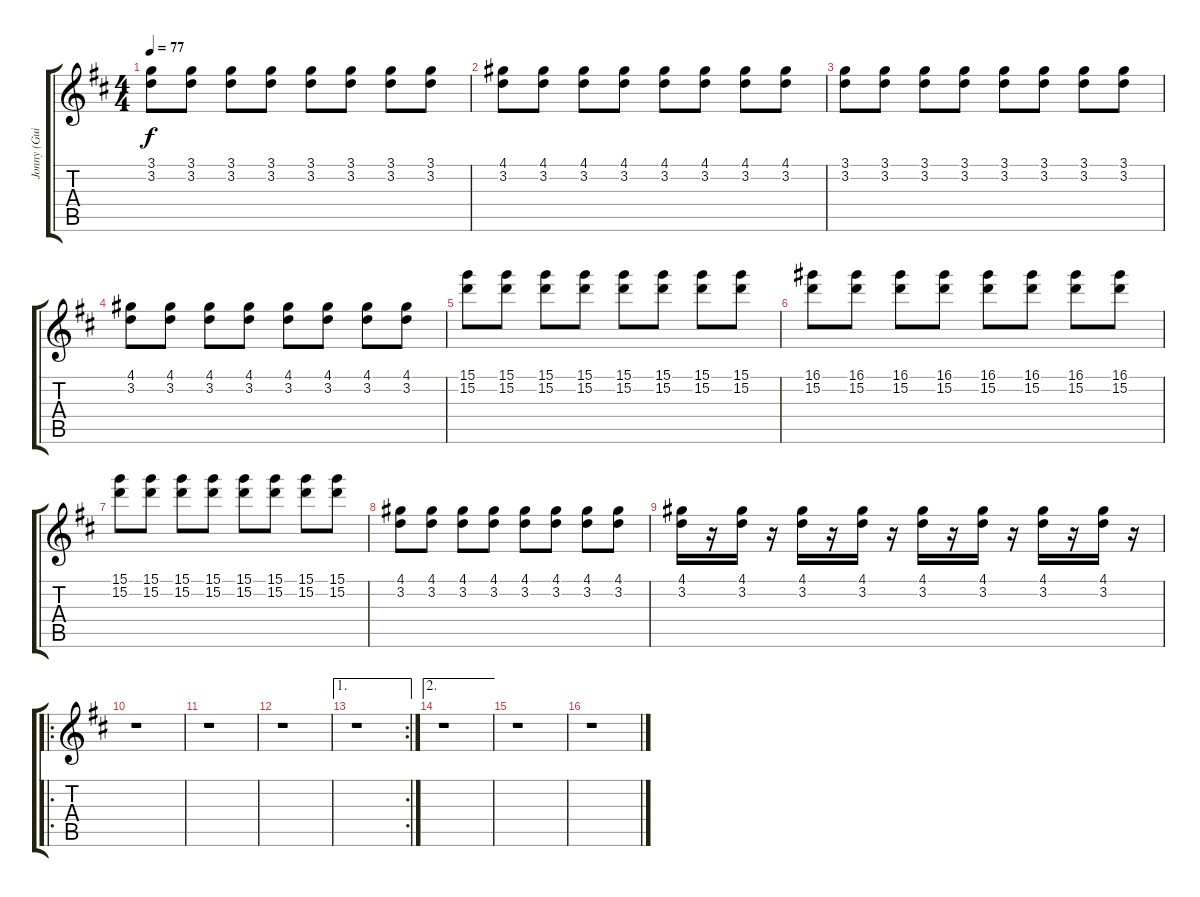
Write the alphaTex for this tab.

\track ("Jonny (Guitar 1)" "Jonny (Gui") {instrument overdrivenguitar}
\staff {score tabs}
\tuning (E4 B3 G3 D3 A2 E2) {hide}
\ts (4 4)
\tempo 77
\clef g2
\ks d
(3.1 3.2).8{dy f} (3.1 3.2).8 (3.1 3.2).8 (3.1 3.2).8 (3.1 3.2).8 (3.1 3.2).8 (3.1 3.2).8 (3.1 3.2).8 |
(4.1 3.2).8 (4.1 3.2).8 (4.1 3.2).8 (4.1 3.2).8 (4.1 3.2).8 (4.1 3.2).8 (4.1 3.2).8 (4.1 3.2).8 |
(3.1 3.2).8 (3.1 3.2).8 (3.1 3.2).8 (3.1 3.2).8 (3.1 3.2).8 (3.1 3.2).8 (3.1 3.2).8 (3.1 3.2).8 |
(4.1 3.2).8 (4.1 3.2).8 (4.1 3.2).8 (4.1 3.2).8 (4.1 3.2).8 (4.1 3.2).8 (4.1 3.2).8 (4.1 3.2).8 |
(15.1 15.2).8 (15.1 15.2).8 (15.1 15.2).8 (15.1 15.2).8 (15.1 15.2).8 (15.1 15.2).8 (15.1 15.2).8 (15.1 15.2).8 |
(16.1 15.2).8 (16.1 15.2).8 (16.1 15.2).8 (16.1 15.2).8 (16.1 15.2).8 (16.1 15.2).8 (16.1 15.2).8 (16.1 15.2).8 |
(15.1 15.2).8 (15.1 15.2).8 (15.1 15.2).8 (15.1 15.2).8 (15.1 15.2).8 (15.1 15.2).8 (15.1 15.2).8 (15.1 15.2).8 |
(4.1 3.2).8 (4.1 3.2).8 (4.1 3.2).8 (4.1 3.2).8 (4.1 3.2).8 (4.1 3.2).8 (4.1 3.2).8 (4.1 3.2).8 |
(4.1 3.2).16{volume 0} r.16 (4.1 3.2).16 r.16 (4.1 3.2).16 r.16 (4.1 3.2).16 r.16 (4.1 3.2).16 r.16 (4.1 3.2).16 r.16 (4.1 3.2).16 r.16 (4.1 3.2).16 r.16 |
\ro
r.1 |
r.1 |
r.1 |
\ae 1
\rc 2
r.1 |
\ae 2
r.1 |
r.1 |
r.1
